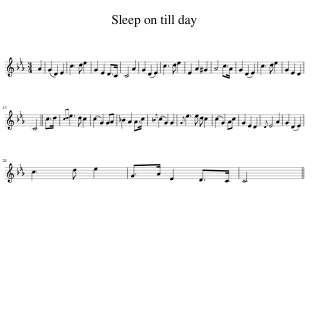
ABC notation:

X:1
L:1/8
M:3/4
I:linebreak $
K:Cmin
V:1 treble
V:1
 A2 | (G2 D2) E2 | c3 d e2 | G2 E2 D>C | C4 A2 | %5
 G2 (D2 E2) | c3 d e2 | E2 A2 ^G2 | A4 c>A | G2 (D2 E2) | %10
 c3 d e2 | G2 E2 D2 |$ C4 || c>d |{cd} e3 d c2 | %15
 (c2 G2) GA | _B2 A2 A>c |{=B} (c2 G2) G2 |{G} e3 e d c2 | (c2 G2) Ac | %20
 G2 E2 D2 |{D} E4 A2 | G2 (D2 E2) |$ c3 d e2 | G>A E2 D>C | %25
 C4 || %26
